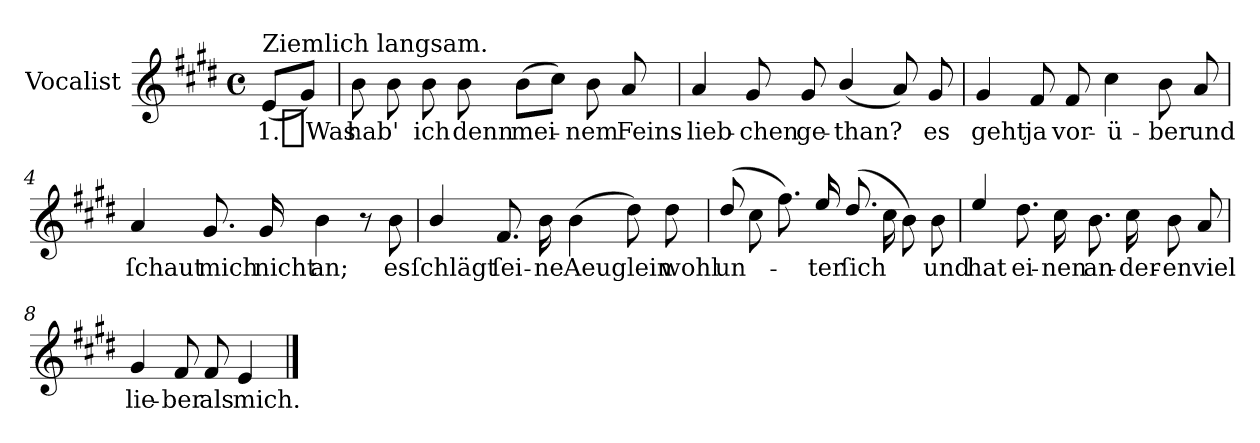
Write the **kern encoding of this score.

**kern	**text
*part1	*part1
*staff1	*staff1
*I"Vocalist	*
*k[f#c#g#d#]	*
*E:	*
*M4/4	*
*met(c)	*
=	=
!LO:TX:a:t=Ziemlich langsam.	!
(8eL	1._Was
8g#J)	.
=1	=1
8b	hab'
8b	.
8b	ich
8b	denn
(8bL	mei-
8cc#J)	.
8b	-nem
8a	Feins-
=2	=2
4a	-lieb-
8g#	-chen
8g#	ge-
(4b/	-than?
8a)	.
8g#	es
=3	=3
4g#	geht
8f#	ja
8f#	vor-
4cc#	-ü-
8b	-ber
8a	und
=4	=4
4a	ſchaut
8.g#	mich
16g#	nicht
4b	an;
8r	.
8b	es
=5	=5
4b/	ſchlägt
8.f#	ſei-
16b	-ne
(<4b	Aeuglein
8dd#)	.
8dd#	wohl
=6	=6
(>8dd#/	un-
8cc#	.
8.ff#)	.
16ee/	-ter
(>8.dd#/	ſich
16cc#	.
8b)	.
8b	und
=7	=7
4ee/	hat
8.dd#	ei-
16cc#	-nen
8.b	an-
16cc#	-der-
8b	-en
8a	viel
=8	=8
4g#	lie-
8f#	-ber
8f#	als
4e	mich.
==	==
*-	*-
